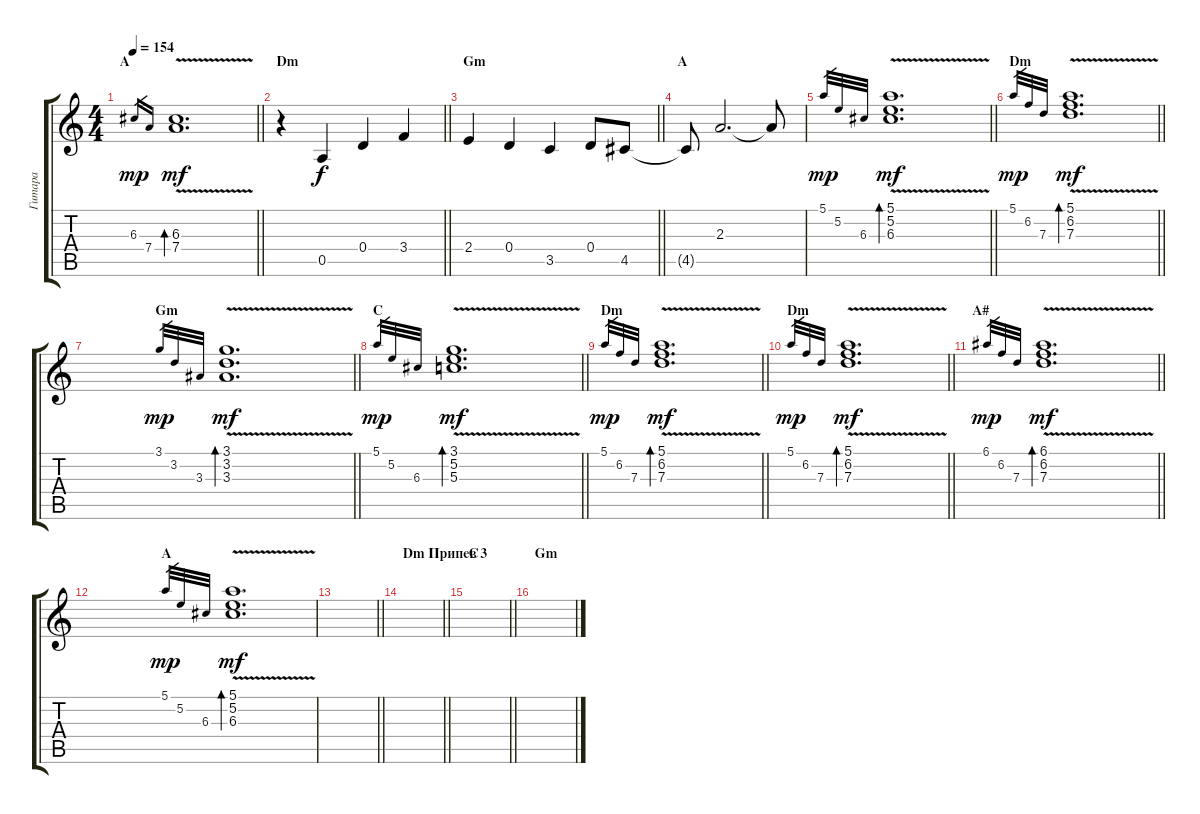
\track ("Гитара" "Гитара") {instrument acousticguitarsteel}
\staff {score tabs}
\tuning (E4 B3 G3 D3 A2 E2) {hide}
\ts (4 4)
\section ("" "A")
\tempo 154
\clef g2
\barLineRight lightlight
\ks c
6.3.16{gr dy mp} 7.4.16{gr} (6.3{v} 7.4{v}).1{d bd 240 dy mf} |
\section ("" "Dm")
\barLineRight lightlight
r.4 0.5.4{dy f} 0.4.4 3.4.4 |
\section ("" "Gm")
\barLineRight lightlight
2.4.4 0.4.4 3.5.4 0.4.8 4.5.8 |
\section ("" "A")
4.5{t}.8 2.3.2{d} 2.3{t}.8 |
\barLineRight lightlight
5.1.32{gr dy mp} 5.2.32{gr} 6.3.32{gr} (5.1{v} 5.2{v} 6.3{v}).1{d bd 240 dy mf} |
\section ("" "Dm")
\barLineRight lightlight
5.1.32{gr dy mp} 6.2.32{gr} 7.3.32{gr} (5.1{v} 6.2{v} 7.3{v}).1{d bd 240 dy mf} |
\section ("" "Gm")
\barLineRight lightlight
3.1.32{gr dy mp} 3.2.32{gr} 3.3.32{gr} (3.1{v} 3.2{v} 3.3{v}).1{d bd 240 dy mf} |
\section ("" "C")
\barLineRight lightlight
5.1.32{gr dy mp} 5.2.32{gr} 6.3.32{gr} (3.1{v} 5.2{v} 5.3{v}).1{d bd 240 dy mf} |
\section ("" "Dm")
\barLineRight lightlight
5.1.32{gr dy mp} 6.2.32{gr} 7.3.32{gr} (5.1{v} 6.2{v} 7.3{v}).1{d bd 240 dy mf} |
\section ("" "Dm")
\barLineRight lightlight
5.1.32{gr dy mp} 6.2.32{gr} 7.3.32{gr} (5.1{v} 6.2{v} 7.3{v}).1{d bd 240 dy mf} |
\section ("" "A#")
\barLineRight lightlight
6.1.32{gr dy mp} 6.2.32{gr} 7.3.32{gr} (6.1{v} 6.2{v} 7.3{v}).1{d bd 240 dy mf} |
\section ("" "A")
5.1.32{gr dy mp} 5.2.32{gr} 6.3.32{gr} (5.1{v} 5.2{v} 6.3{v}).1{d bd 240 dy mf} |
\barLineRight lightlight
|
\section ("" "Dm Припев 3")
\barLineRight lightlight
|
\section ("" "C")
\barLineRight lightlight
|
\section ("" "Gm")
